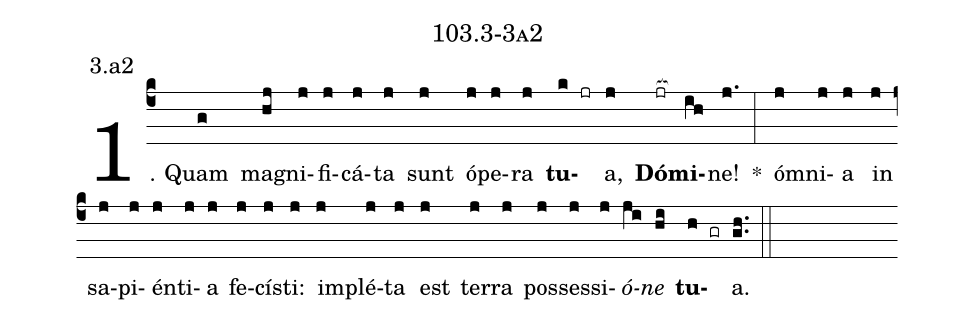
name: 103.3-3a2;
annotation: 3.a2;
%%
(c4)1. Quam(g) ma(hj)gni(j)fi(j)cá(j)ta(j) sunt(j) ó(j)pe(j)ra(j) <b>tu</b>(k jr)a,(j) <b>Dó</b>(jr[ocb:1{])<b>mi</b>(ih[ocb:0}])ne!(j.) *(:) óm(j)ni(j)a(j) in(j) sa(j)pi(j)én(j)ti(j)a(j) fe(j)cís(j)ti:(j) im(j)plé(j)ta(j) est(j) ter(j)ra(j) pos(j)ses(j)si(j)<i>ó</i>(ji)<i>ne</i>(hi) <b>tu</b>(h gr)a.(gh..) (::)


%E(j) u(j) o(ji) u(hi) a(h) e.(gh..) (::)
